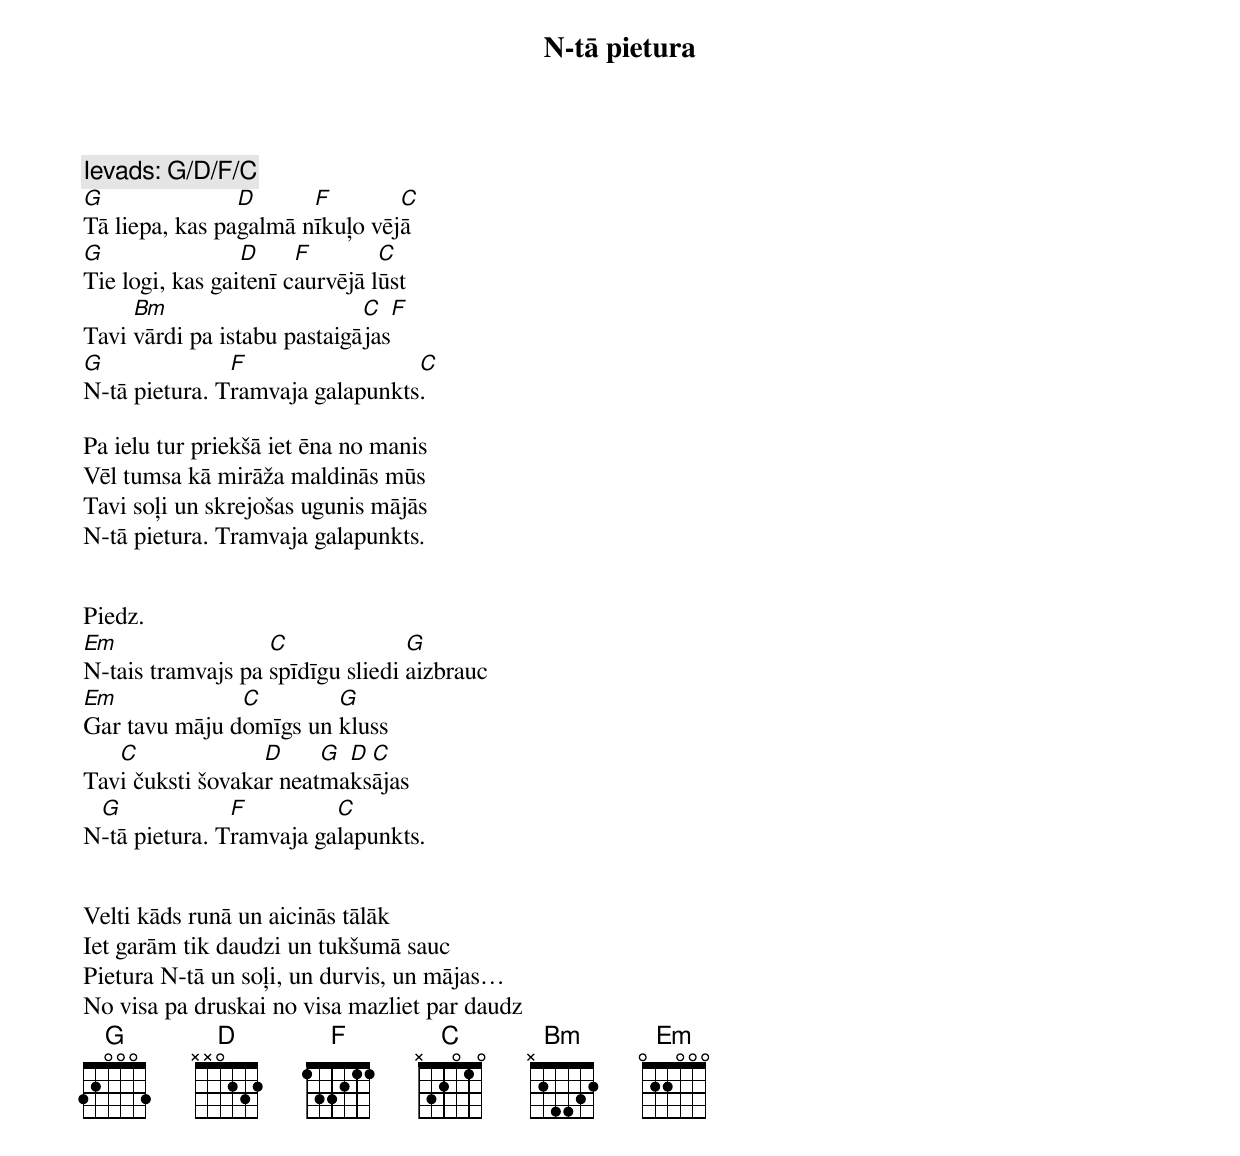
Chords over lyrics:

N-tā pietura


Ievads: G/D/F/C
G               D      F        C
Tā liepa, kas pagalmā nīkuļo vējā
G                D     F        C
Tie logi, kas gaitenī caurvējā lūst
     Bm                      C   F
Tavi vārdi pa istabu pastaigājas
G              F                 C
N-tā pietura. Tramvaja galapunkts.

Pa ielu tur priekšā iet ēna no manis
Vēl tumsa kā mirāža maldinās mūs
Tavi soļi un skrejošas ugunis mājās
N-tā pietura. Tramvaja galapunkts.


Piedz.
Em                 C              G
N-tais tramvajs pa spīdīgu sliedi aizbrauc
Em             C        G
Gar tavu māju domīgs un kluss
   C              D     G D C
Tavi čuksti šovakar neatmaksājas
 G             F         C
N-tā pietura. Tramvaja galapunkts.


Velti kāds runā un aicinās tālāk
Iet garām tik daudzi un tukšumā sauc
Pietura N-tā un soļi, un durvis, un mājas…
No visa pa druskai no visa mazliet par daudz
